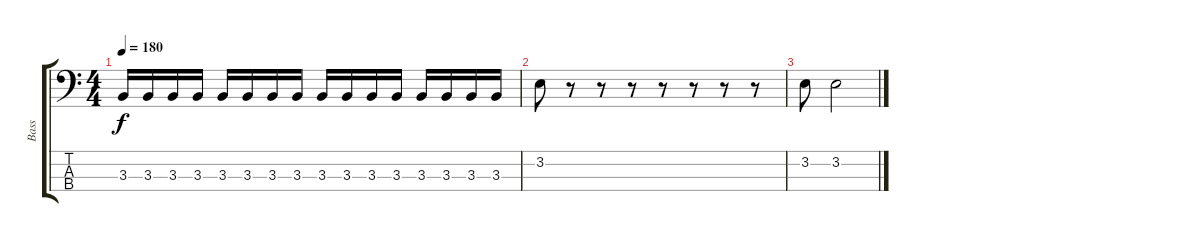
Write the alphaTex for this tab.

\track ("Bass" "Bass") {instrument electricbasspick}
\staff {score tabs}
\tuning (Gb2 Db2 Ab1 Eb1) {hide}
\ts (4 4)
\tempo 180
\clef f4
\ks c
3.3.16{dy f} 3.3.16 3.3.16 3.3.16 3.3.16 3.3.16 3.3.16 3.3.16 3.3.16 3.3.16 3.3.16 3.3.16 3.3.16 3.3.16 3.3.16 3.3.16 |
3.2.8 r.8 r.8 r.8 r.8 r.8 r.8 r.8 |
3.2.8 3.2.2
